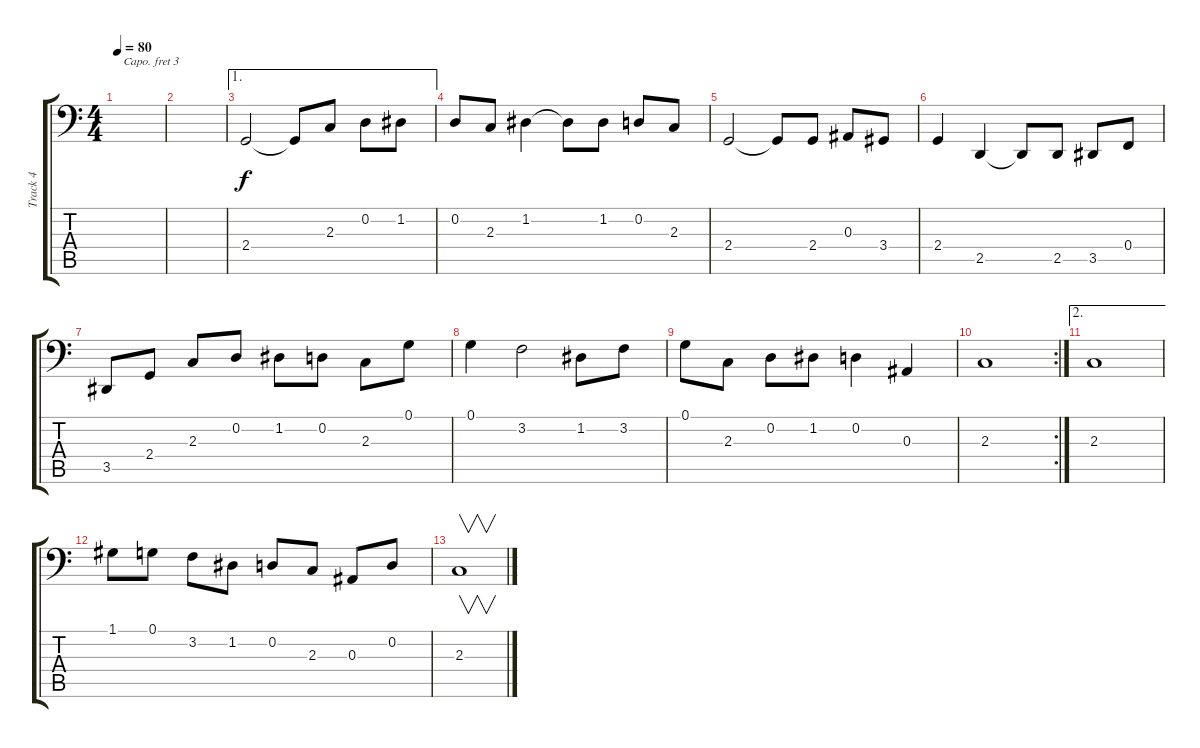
\track ("Track 4" "Track 4") {instrument stringensemble2}
\staff {score tabs}
\capo 3
\tuning (E3 B2 G2 D2 A1 E1) {hide}
\ts (4 4)
\tempo 80
\clef f4
\ks c
|
|
\ae 1
2.4.2 2.4{t}.8 2.3.8 0.2.8 1.2.8 |
0.2.8 2.3.8 1.2.4 1.2{t}.8 1.2.8 0.2.8 2.3.8 |
2.4.2 2.4{t}.8 2.4.8 0.3.8 3.4.8 |
2.4.4 2.5.4 2.5{t}.8 2.5.8 3.5.8 0.4.8 |
3.5.8 2.4.8 2.3.8 0.2.8 1.2.8 0.2.8 2.3.8 0.1.8 |
0.1.4 3.2.2 1.2.8 3.2.8 |
0.1.8 2.3.8 0.2.8 1.2.8 0.2.4 0.3.4 |
\rc 2
2.3.1 |
\ae 2
2.3.1 |
1.1.8 0.1.8 3.2.8 1.2.8 0.2.8 2.3.8 0.3.8 0.2.8 |
2.3.1{v}
